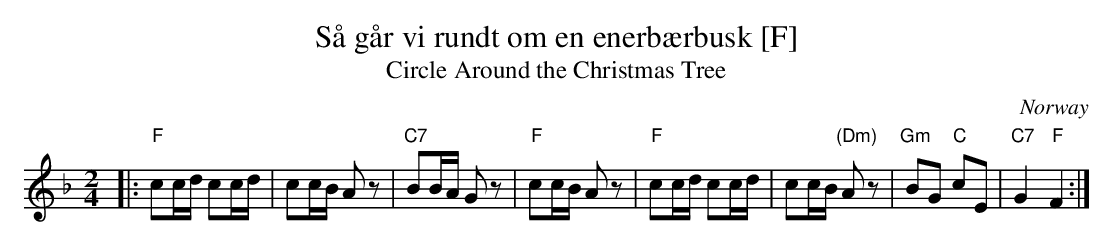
X:1
T: S\aa g\aar vi rundt om en enerb\aerbusk [F]
T: Circle Around the Christmas Tree
O: Norway
M: 2/4
L: 1/16
K: F
|: "F"c2cd c2cd | c2cB       A2z2 | "C7"B2BA    G2z2 |  "F"c2cB  A2z2 \
|  "F"c2cd c2cd | c2cB "(Dm)"A2z2 | "Gm"B2G2 "C"c2E2 | "C7"G4 "F"F4 :|
